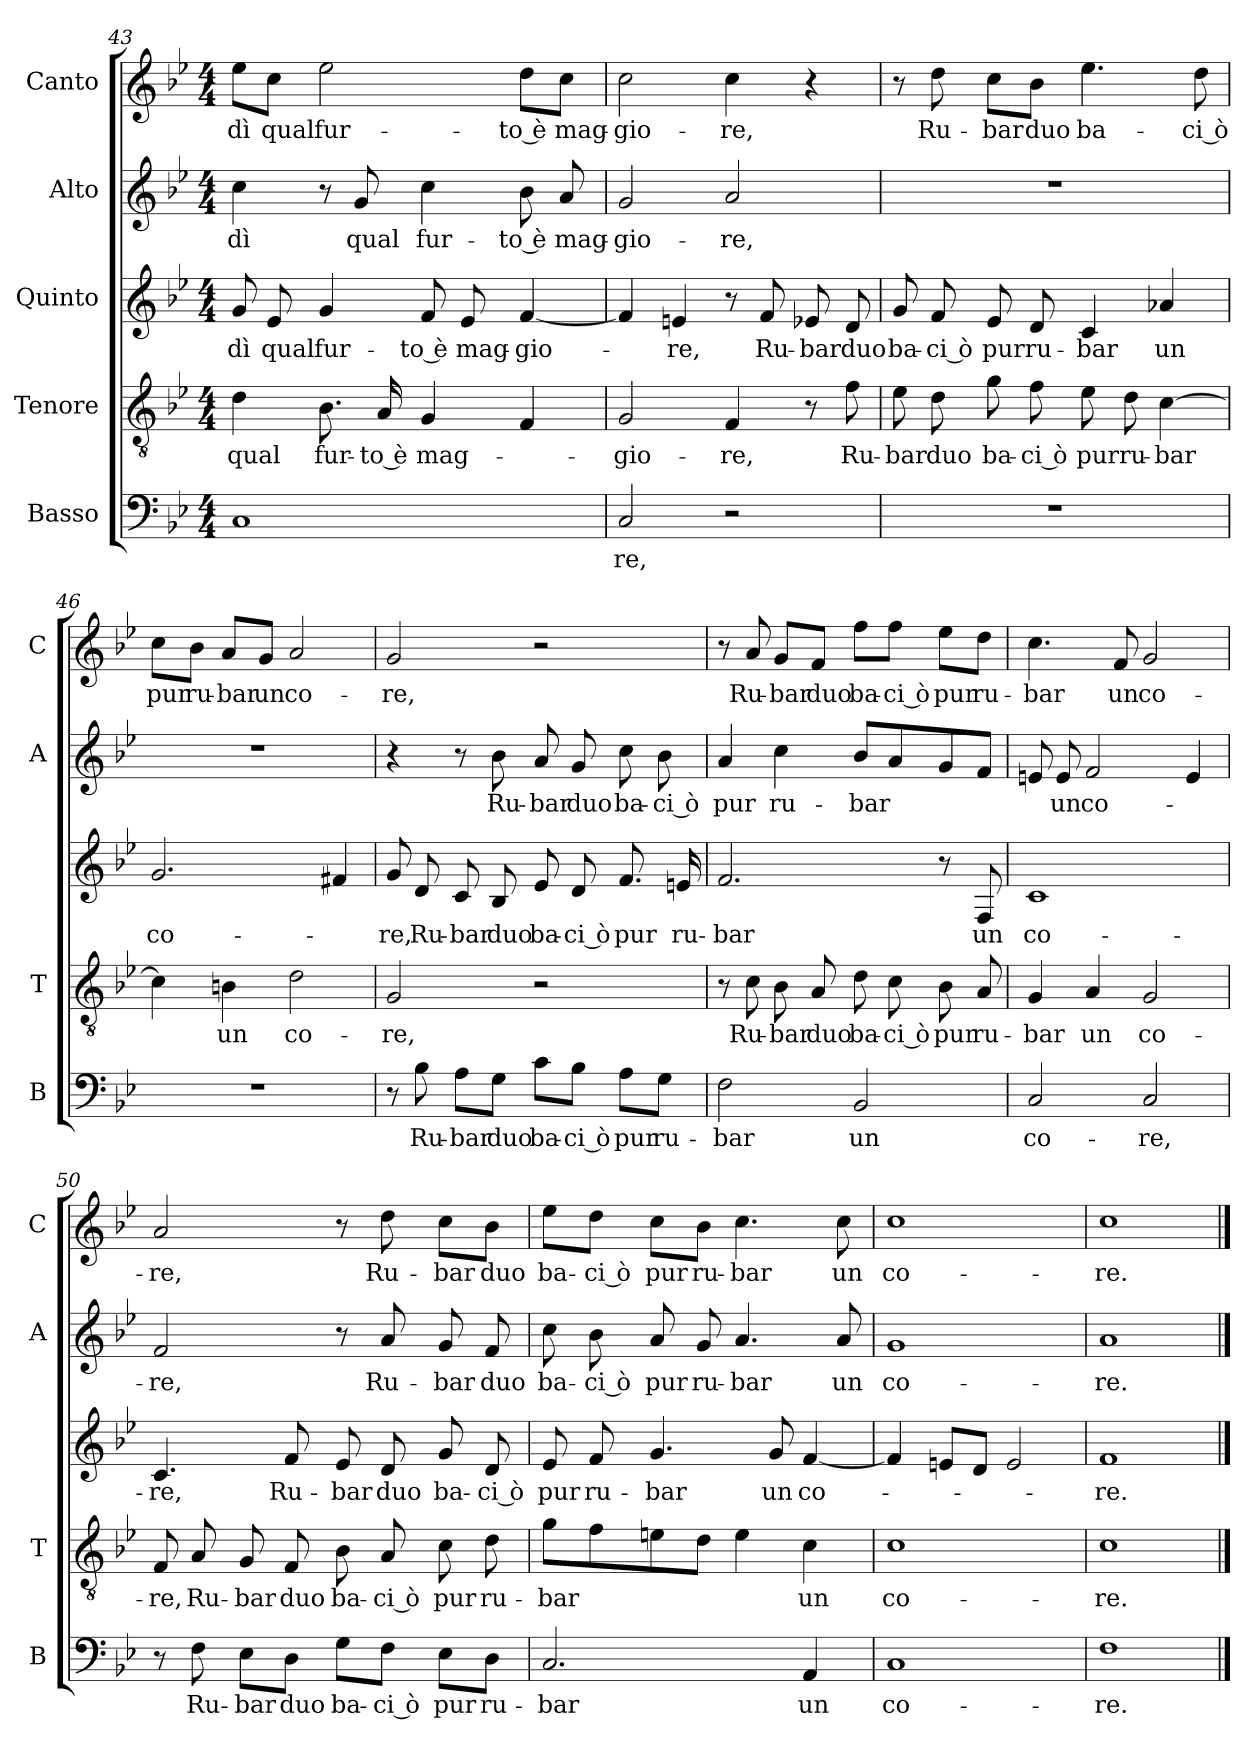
**kern	**text	**kern	**text	**kern	**text	**kern	**text	**kern	**text
*part5	*part5	*part4	*part4	*part3	*part3	*part2	*part2	*part1	*part1
*staff5	*staff5	*staff4	*staff4	*staff3	*staff3	*staff2	*staff2	*staff1	*staff1
*I"Basso	*	*I"Tenore	*	*I"Quinto	*	*I"Alto	*	*I"Canto	*
*I'B	*	*I'T	*	*	*	*I'A	*	*I'C	*
*clefF4	*	*clefGv2	*	*clefG2	*	*clefG2	*	*clefG2	*
*k[b-e-]	*	*k[b-e-]	*	*k[b-e-]	*	*k[b-e-]	*	*k[b-e-]	*
*B-:	*	*B-:	*	*B-:	*	*B-:	*	*B-:	*
*M4/4	*	*M4/4	*	*M4/4	*	*M4/4	*	*M4/4	*
=43	=43	=43	=43	=43	=43	=43	=43	=43	=43
!	!	!	!LO:LY:b	!	!LO:LY:b	!	!LO:LY:b	!	!LO:LY:b
1C	.	4d\	qual	8g/	dì	4cc\	dì	8ee-\L	dì
!	!	!	!	!	!LO:LY:b	!	!	!	!LO:LY:b
.	.	.	.	8e-/	qual	.	.	8cc\J	qual
!	!	!	!LO:LY:b	!	!LO:LY:b	!	!	!	!LO:LY:b
.	.	8.B-\	fur-	4g/	fur-	8r	.	2ee-\	fur-
!	!	!	!	!	!	!	!LO:LY:b	!	!
.	.	.	.	.	.	8g/	qual	.	.
!	!	!	!LO:LY:b	!	!	!	!	!	!
.	.	16A/	-to è	.	.	.	.	.	.
!	!	!	!LO:LY:b	!	!LO:LY:b	!	!LO:LY:b	!	!
.	.	4G/	mag-	8f/	-to è	4cc\	fur-	.	.
!	!	!	!	!	!LO:LY:b	!	!	!	!
.	.	.	.	8e-/	mag-	.	.	.	.
!	!	!	!	!	!LO:LY:b	!	!LO:LY:b	!	!LO:LY:b
.	.	4F/	.	[4f/	-gio-	8b-\	-to è	8dd\L	-to è
!	!	!	!	!	!	!	!LO:LY:b	!	!LO:LY:b
.	.	.	.	.	.	8a/	mag-	8cc\J	mag-
=44	=44	=44	=44	=44	=44	=44	=44	=44	=44
!	!LO:LY:b	!	!LO:LY:b	!	!	!	!LO:LY:b	!	!LO:LY:b
2C/	-re,	2G/	-gio-	4f/]	.	2g/	-gio-	2cc\	-gio-
!	!	!	!	!	!LO:LY:b	!	!	!	!
.	.	.	.	4en/	-re,	.	.	.	.
!	!	!	!LO:LY:b	!	!	!	!LO:LY:b	!	!LO:LY:b
2r	.	4F/	-re,	8r	.	2a/	-re,	4cc\	-re,
!	!	!	!	!	!LO:LY:b	!	!	!	!
.	.	.	.	8f/	Ru-	.	.	.	.
!	!	!	!	!	!LO:LY:b	!	!	!	!
.	.	8r	.	8e-X/	-bar	.	.	4r	.
!	!	!	!LO:LY:b	!	!LO:LY:b	!	!	!	!
.	.	8f\	Ru-	8d/	duo	.	.	.	.
!!LO:LB:g=z
=45	=45	=45	=45	=45	=45	=45	=45	=45	=45
!	!	!	!LO:LY:b	!	!LO:LY:b	!	!	!	!
1r	.	8e-\	-bar	8g/	ba-	1r	.	8r	.
!	!	!	!LO:LY:b	!	!LO:LY:b	!	!	!	!LO:LY:b
.	.	8d\	duo	8f/	-ci ò	.	.	8dd\	Ru-
!	!	!	!LO:LY:b	!	!LO:LY:b	!	!	!	!LO:LY:b
.	.	8g\	ba-	8e-/	pur	.	.	8cc\L	-bar
!	!	!	!LO:LY:b	!	!LO:LY:b	!	!	!	!LO:LY:b
.	.	8f\	-ci ò	8d/	ru-	.	.	8b-\J	duo
!	!	!	!LO:LY:b	!	!LO:LY:b	!	!	!	!LO:LY:b
.	.	8e-\	pur	4c/	-bar	.	.	4.ee-\	ba-
!	!	!	!LO:LY:b	!	!	!	!	!	!
.	.	8d\	ru-	.	.	.	.	.	.
!	!	!	!LO:LY:b	!	!LO:LY:b	!	!	!	!
.	.	[4c\	-bar	4a-X/	un	.	.	.	.
!	!	!	!	!	!	!	!	!	!LO:LY:b
.	.	.	.	.	.	.	.	8dd\	-ci ò
=46	=46	=46	=46	=46	=46	=46	=46	=46	=46
!	!	!	!	!	!LO:LY:b	!	!	!	!LO:LY:b
1r	.	4c\]	.	2.g/	co-	1r	.	8cc\L	pur
!	!	!	!	!	!	!	!	!	!LO:LY:b
.	.	.	.	.	.	.	.	8b-\J	ru-
!	!	!	!LO:LY:b	!	!	!	!	!	!LO:LY:b
.	.	4Bn\	un	.	.	.	.	8a/L	-bar
!	!	!	!	!	!	!	!	!	!LO:LY:b
.	.	.	.	.	.	.	.	8g/J	un
!	!	!	!LO:LY:b	!	!	!	!	!	!LO:LY:b
.	.	2d\	co-	.	.	.	.	2a/	co-
.	.	.	.	4f#X/	.	.	.	.	.
=47	=47	=47	=47	=47	=47	=47	=47	=47	=47
!	!	!	!LO:LY:b	!	!LO:LY:b	!	!	!	!LO:LY:b
8r	.	2G/	-re,	8g/	-re,	4r	.	2g/	-re,
!	!LO:LY:b	!	!	!	!LO:LY:b	!	!	!	!
8B-\	Ru-	.	.	8d/	Ru-	.	.	.	.
!	!LO:LY:b	!	!	!	!LO:LY:b	!	!	!	!
8A\L	-bar	.	.	8c/	-bar	8r	.	.	.
!	!LO:LY:b	!	!	!	!LO:LY:b	!	!LO:LY:b	!	!
8G\J	duo	.	.	8B-/	duo	8b-\	Ru-	.	.
!	!LO:LY:b	!	!	!	!LO:LY:b	!	!LO:LY:b	!	!
8c\L	ba-	2r	.	8e-/	ba-	8a/	-bar	2r	.
!	!LO:LY:b	!	!	!	!LO:LY:b	!	!LO:LY:b	!	!
8B-\J	-ci ò	.	.	8d/	-ci ò	8g/	duo	.	.
!	!LO:LY:b	!	!	!	!LO:LY:b	!	!LO:LY:b	!	!
8A\L	pur	.	.	8.f/	pur	8cc\	ba-	.	.
!	!LO:LY:b	!	!	!	!	!	!LO:LY:b	!	!
8G\J	ru-	.	.	.	.	8b-\	-ci ò	.	.
!	!	!	!	!	!LO:LY:b	!	!	!	!
.	.	.	.	16en/	ru-	.	.	.	.
=48	=48	=48	=48	=48	=48	=48	=48	=48	=48
!	!LO:LY:b	!	!	!	!LO:LY:b	!	!LO:LY:b	!	!
2F\	-bar	8r	.	2.f/	-bar	4a/	pur	8r	.
!	!	!	!LO:LY:b	!	!	!	!	!	!LO:LY:b
.	.	8c\	Ru-	.	.	.	.	8a/	Ru-
!	!	!	!LO:LY:b	!	!	!	!LO:LY:b	!	!LO:LY:b
.	.	8B-\	-bar	.	.	4cc\	ru-	8g/L	-bar
!	!	!	!LO:LY:b	!	!	!	!	!	!LO:LY:b
.	.	8A/	duo	.	.	.	.	8f/J	duo
!	!LO:LY:b	!	!LO:LY:b	!	!	!	!LO:LY:b	!	!LO:LY:b
2BB-/	un	8d\	ba-	.	.	8b-/L	-bar	8ff\L	ba-
!	!	!	!LO:LY:b	!	!	!	!	!	!LO:LY:b
.	.	8c\	-ci ò	.	.	8a/	.	8ff\J	-ci ò
!	!	!	!LO:LY:b	!	!	!	!	!	!LO:LY:b
.	.	8B-\	pur	8r	.	8g/	.	8ee-\L	pur
!	!	!	!LO:LY:b	!	!LO:LY:b	!	!	!	!LO:LY:b
.	.	8A/	ru-	8F/	un	8f/J	.	8dd\J	ru-
!!LO:LB:g=z
=49	=49	=49	=49	=49	=49	=49	=49	=49	=49
!	!LO:LY:b	!	!LO:LY:b	!	!LO:LY:b	!	!	!	!LO:LY:b
2C/	co-	4G/	-bar	1c	co-	8en/	.	4.cc\	-bar
!	!	!	!	!	!	!	!LO:LY:b	!	!
.	.	.	.	.	.	8e/	un	.	.
!	!	!	!LO:LY:b	!	!	!	!LO:LY:b	!	!
.	.	4A/	un	.	.	2f/	co-	.	.
!	!	!	!	!	!	!	!	!	!LO:LY:b
.	.	.	.	.	.	.	.	8f/	un
!	!LO:LY:b	!	!LO:LY:b	!	!	!	!	!	!LO:LY:b
2C/	-re,	2G/	co-	.	.	.	.	2g/	co-
.	.	.	.	.	.	4e/	.	.	.
=50	=50	=50	=50	=50	=50	=50	=50	=50	=50
!	!	!	!LO:LY:b	!	!LO:LY:b	!	!LO:LY:b	!	!LO:LY:b
8r	.	8F/	-re,	4.c/	-re,	2f/	-re,	2a/	-re,
!	!LO:LY:b	!	!LO:LY:b	!	!	!	!	!	!
8F\	Ru-	8A/	Ru-	.	.	.	.	.	.
!	!LO:LY:b	!	!LO:LY:b	!	!	!	!	!	!
8E-\L	-bar	8G/	-bar	.	.	.	.	.	.
!	!LO:LY:b	!	!LO:LY:b	!	!LO:LY:b	!	!	!	!
8D\J	duo	8F/	duo	8f/	Ru-	.	.	.	.
!	!LO:LY:b	!	!LO:LY:b	!	!LO:LY:b	!	!	!	!
8G\L	ba-	8B-\	ba-	8e-/	-bar	8r	.	8r	.
!	!LO:LY:b	!	!LO:LY:b	!	!LO:LY:b	!	!LO:LY:b	!	!LO:LY:b
8F\J	-ci ò	8A/	-ci ò	8d/	duo	8a/	Ru-	8dd\	Ru-
!	!LO:LY:b	!	!LO:LY:b	!	!LO:LY:b	!	!LO:LY:b	!	!LO:LY:b
8E-\L	pur	8c\	pur	8g/	ba-	8g/	-bar	8cc\L	-bar
!	!LO:LY:b	!	!LO:LY:b	!	!LO:LY:b	!	!LO:LY:b	!	!LO:LY:b
8D\J	ru-	8d\	ru-	8d/	-ci ò	8f/	duo	8b-\J	duo
=51	=51	=51	=51	=51	=51	=51	=51	=51	=51
!	!LO:LY:b	!	!LO:LY:b	!	!LO:LY:b	!	!LO:LY:b	!	!LO:LY:b
2.C/	-bar	8g\L	-bar	8e-/	pur	8cc\	ba-	8ee-\L	ba-
!	!	!	!	!	!LO:LY:b	!	!LO:LY:b	!	!LO:LY:b
.	.	8f\	.	8f/	ru-	8b-\	-ci ò	8dd\J	-ci ò
!	!	!	!	!	!LO:LY:b	!	!LO:LY:b	!	!LO:LY:b
.	.	8en\	.	4.g/	-bar	8a/	pur	8cc\L	pur
!	!	!	!	!	!	!	!LO:LY:b	!	!LO:LY:b
.	.	8d\J	.	.	.	8g/	ru-	8b-\J	ru-
!	!	!	!	!	!	!	!LO:LY:b	!	!LO:LY:b
.	.	4e\	.	.	.	4.a/	-bar	4.cc\	-bar
!	!	!	!	!	!LO:LY:b	!	!	!	!
.	.	.	.	8g/	un	.	.	.	.
!	!LO:LY:b	!	!LO:LY:b	!	!LO:LY:b	!	!	!	!
4AA/	un	4c\	un	[4f/	co-	.	.	.	.
!	!	!	!	!	!	!	!LO:LY:b	!	!LO:LY:b
.	.	.	.	.	.	8a/	un	8cc\	un
=52	=52	=52	=52	=52	=52	=52	=52	=52	=52
!	!LO:LY:b	!	!LO:LY:b	!	!	!	!LO:LY:b	!	!LO:LY:b
1C	co-	1c	co-	4f/]	.	1g	co-	1cc	co-
.	.	.	.	8en/L	.	.	.	.	.
.	.	.	.	8d/J	.	.	.	.	.
.	.	.	.	2e/	.	.	.	.	.
=53	=53	=53	=53	=53	=53	=53	=53	=53	=53
!	!LO:LY:b	!	!LO:LY:b	!	!LO:LY:b	!	!LO:LY:b	!	!LO:LY:b
1F	-re.	1c	-re.	1f	-re.	1a	-re.	1cc	-re.
==	==	==	==	==	==	==	==	==	==
*-	*-	*-	*-	*-	*-	*-	*-	*-	*-
